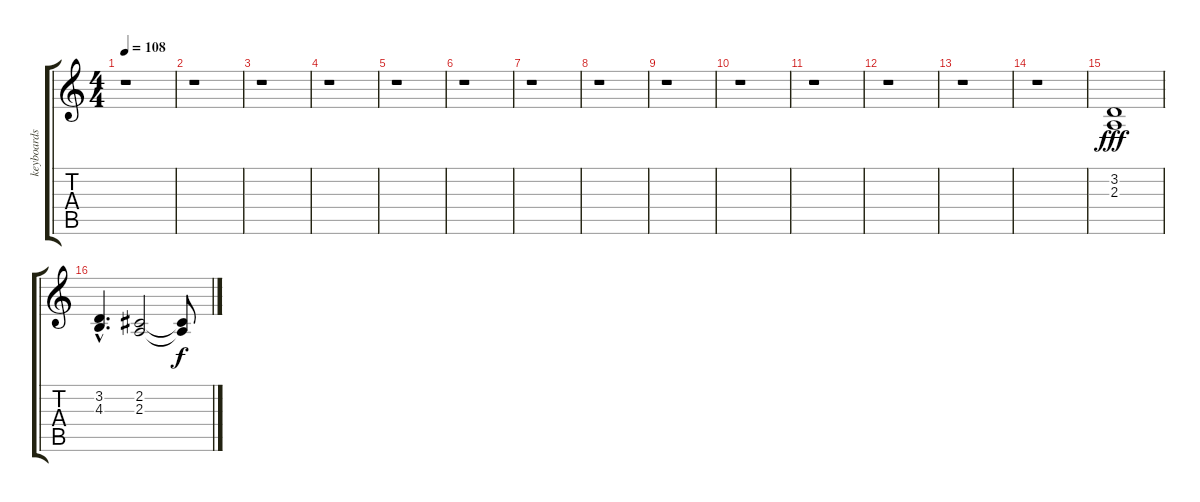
\track ("keyboards" "keyboards") {instrument pad2warm}
\staff {score tabs}
\tuning (E4 B3 G3 D3 A2 E2) {hide}
\ts (4 4)
\tempo 108
\clef g2
\ks c
r.1{dy fff} |
r.1 |
r.1 |
r.1 |
r.1 |
r.1 |
r.1 |
r.1 |
r.1 |
r.1 |
r.1 |
r.1 |
r.1 |
r.1 |
(3.2 2.3).1 |
(3.2{hac} 4.3{hac}).4{d} (2.2 2.3).2 (2.2{t} 2.3{t}).8{dy f}
